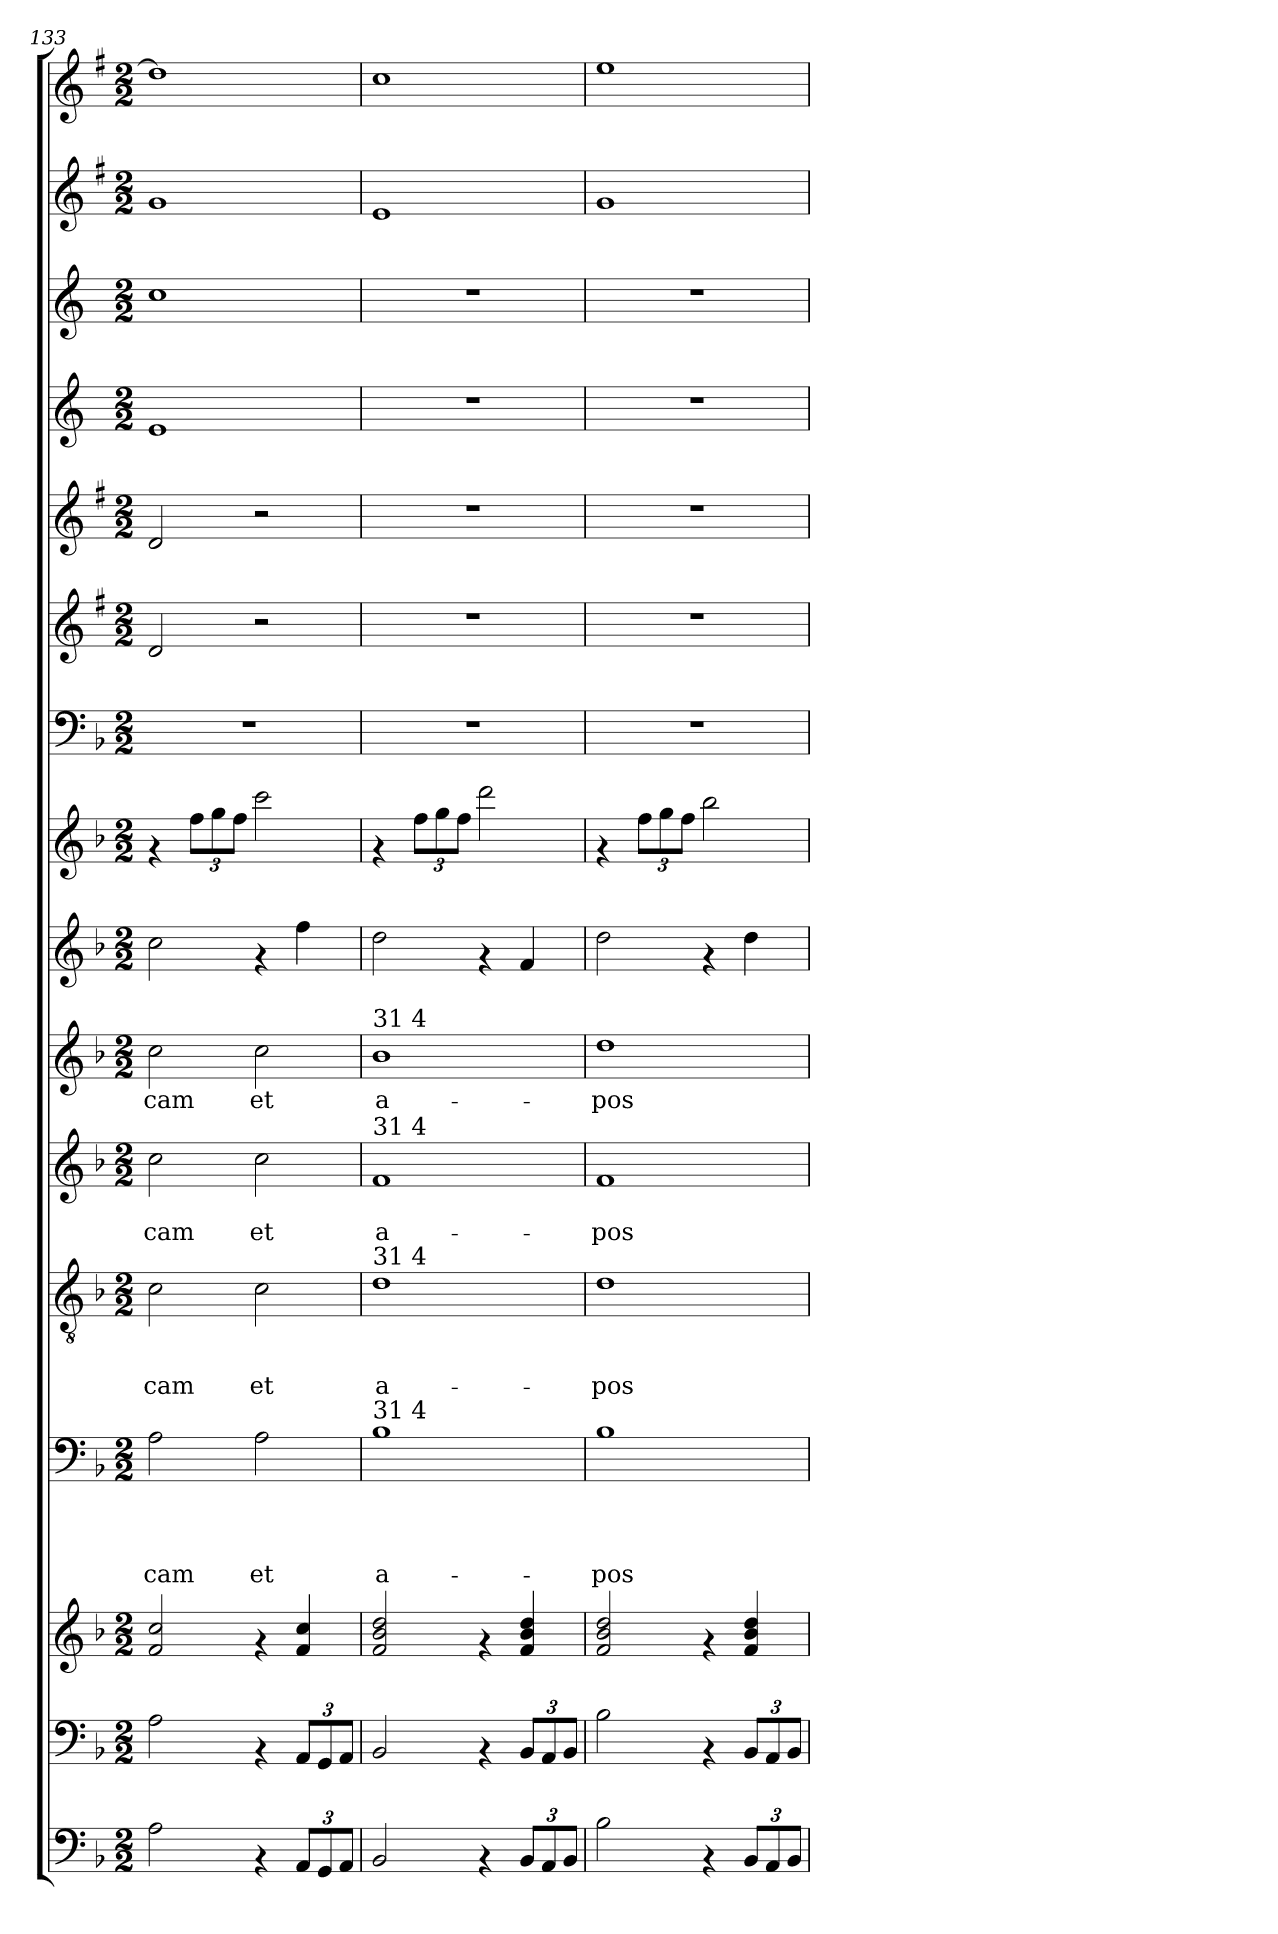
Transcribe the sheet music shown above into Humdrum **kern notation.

**kern	**kern	**kern	**kern	**text	**text	**text	**text	**kern	**text	**text	**text	**kern	**text	**text	**kern	**text	**kern	**kern	**kern	**kern	**kern	**kern	**kern	**kern	**kern
*part15	*part14	*part14	*part13	*part13	*part13	*part13	*part13	*part12	*part12	*part12	*part12	*part11	*part11	*part11	*part10	*part10	*part9	*part8	*part7	*part6	*part5	*part4	*part3	*part2	*part1
*staff16	*staff15	*staff14	*staff13	*staff13	*staff13	*staff13	*staff13	*staff12	*staff12	*staff12	*staff12	*staff11	*staff11	*staff11	*staff10	*staff10	*staff9	*staff8	*staff7	*staff6	*staff5	*staff4	*staff3	*staff2	*staff1
*clefF4	*clefF4	*clefG2	*clefF4	*	*	*	*	*clefGv2	*	*	*	*clefG2	*	*	*clefG2	*	*clefG2	*clefG2	*clefF4	*clefG2	*clefG2	*clefG2	*clefG2	*clefG2	*clefG2
*	*	*	*	*	*	*	*	*	*	*	*	*	*	*	*	*	*	*	*	*ITrd1c2	*ITrd1c2	*ITrd-3c-5	*ITrd-3c-5	*ITrd1c2	*ITrd1c2
*k[b-]	*k[b-]	*k[b-]	*k[b-]	*	*	*	*	*k[b-]	*	*	*	*k[b-]	*	*	*k[b-]	*	*k[b-]	*k[b-]	*k[b-]	*k[b-]	*k[b-]	*k[b-]	*k[b-]	*k[b-]	*k[b-]
*F:	*F:	*F:	*F:	*	*	*	*	*F:	*	*	*	*F:	*	*	*F:	*	*F:	*F:	*F:	*F:	*F:	*F:	*F:	*F:	*F:
*M2/2	*M2/2	*M2/2	*M2/2	*	*	*	*	*M2/2	*	*	*	*M2/2	*	*	*M2/2	*	*M2/2	*M2/2	*M2/2	*M2/2	*M2/2	*M2/2	*M2/2	*M2/2	*M2/2
=133	=133	=133	=133	=133	=133	=133	=133	=133	=133	=133	=133	=133	=133	=133	=133	=133	=133	=133	=133	=133	=133	=133	=133	=133	=133
!	!	!	!	!	!	!	!LO:LY:b	!	!	!	!LO:LY:b	!	!	!LO:LY:b	!	!LO:LY:b	!	!	!	!	!	!	!	!	!
2A\	2A\	2f/ 2cc/	2A\	.	.	.	-cam	2c\	.	.	-cam	2cc\	.	-cam	2cc\	-cam	2cc\	4rf	1r	2c/	2c/	1a	1ff	1f	1cc]
*	*	*	*	*	*	*	*	*	*	*	*	*	*	*	*	*	*	*Xbrackettup	*	*	*	*	*	*	*
.	.	.	.	.	.	.	.	.	.	.	.	.	.	.	.	.	.	12ff\L	.	.	.	.	.	.	.
.	.	.	.	.	.	.	.	.	.	.	.	.	.	.	.	.	.	12gg\	.	.	.	.	.	.	.
.	.	.	.	.	.	.	.	.	.	.	.	.	.	.	.	.	.	12ff\J	.	.	.	.	.	.	.
!	!	!	!	!	!	!	!LO:LY:b	!	!	!	!LO:LY:b	!	!	!LO:LY:b	!	!LO:LY:b	!	!	!	!	!	!	!	!	!
4rAA	4rAA	4rf	2A\	.	.	.	et	2c\	.	.	et	2cc\	.	et	2cc\	et	4rf	2ccc\	.	2r	2r	.	.	.	.
12AA/L	12AA/L	4f/ 4cc/	.	.	.	.	.	.	.	.	.	.	.	.	.	.	4ff\	.	.	.	.	.	.	.	.
12GG/	12GG/	.	.	.	.	.	.	.	.	.	.	.	.	.	.	.	.	.	.	.	.	.	.	.	.
12AA/J	12AA/J	.	.	.	.	.	.	.	.	.	.	.	.	.	.	.	.	.	.	.	.	.	.	.	.
!!LO:PB:g=z
=134	=134	=134	=134	=134	=134	=134	=134	=134	=134	=134	=134	=134	=134	=134	=134	=134	=134	=134	=134	=134	=134	=134	=134	=134	=134
!	!	!	!	!	!	!	!	!	!	!	!	!	!	!	!LO:TX:a:t=31 4	!	!	!	!	!	!	!	!	!	!
!	!	!	!	!	!	!	!	!	!	!	!	!LO:TX:a:t=31 4	!	!	!	!	!	!	!	!	!	!	!	!	!
!	!	!	!	!	!	!	!	!LO:TX:a:t=31 4	!	!	!	!	!	!	!	!	!	!	!	!	!	!	!	!	!
!	!	!	!LO:TX:a:t=31 4	!	!	!	!	!	!	!	!	!	!	!	!	!	!	!	!	!	!	!	!	!	!
!	!	!	!	!	!	!	!LO:LY:b	!	!	!	!LO:LY:b	!	!	!LO:LY:b	!	!LO:LY:b	!	!	!	!	!	!	!	!	!
2BB-/	2BB-/	2f/ 2b-/ 2dd/	1B-	.	.	.	a-	1d	.	.	a-	1f	.	a-	1b-	a-	2dd\	4rf	1r	1r	1r	1r	1r	1d	1b-
.	.	.	.	.	.	.	.	.	.	.	.	.	.	.	.	.	.	12ff\L	.	.	.	.	.	.	.
.	.	.	.	.	.	.	.	.	.	.	.	.	.	.	.	.	.	12gg\	.	.	.	.	.	.	.
.	.	.	.	.	.	.	.	.	.	.	.	.	.	.	.	.	.	12ff\J	.	.	.	.	.	.	.
4rAA	4rAA	4rf	.	.	.	.	.	.	.	.	.	.	.	.	.	.	4rf	2ddd\	.	.	.	.	.	.	.
12BB-/L	12BB-/L	4f/ 4b-/ 4dd/	.	.	.	.	.	.	.	.	.	.	.	.	.	.	4f/	.	.	.	.	.	.	.	.
12AA/	12AA/	.	.	.	.	.	.	.	.	.	.	.	.	.	.	.	.	.	.	.	.	.	.	.	.
12BB-/J	12BB-/J	.	.	.	.	.	.	.	.	.	.	.	.	.	.	.	.	.	.	.	.	.	.	.	.
=135	=135	=135	=135	=135	=135	=135	=135	=135	=135	=135	=135	=135	=135	=135	=135	=135	=135	=135	=135	=135	=135	=135	=135	=135	=135
!	!	!	!	!	!	!	!LO:LY:b	!	!	!	!LO:LY:b	!	!	!LO:LY:b	!	!LO:LY:b	!	!	!	!	!	!	!	!	!
2B-\	2B-\	2f/ 2b-/ 2dd/	1B-	.	.	.	-pos-	1d	.	.	-pos-	1f	.	-pos-	1dd	-pos-	2dd\	4rf	1r	1r	1r	1r	1r	1f	1dd
.	.	.	.	.	.	.	.	.	.	.	.	.	.	.	.	.	.	12ff\L	.	.	.	.	.	.	.
.	.	.	.	.	.	.	.	.	.	.	.	.	.	.	.	.	.	12gg\	.	.	.	.	.	.	.
.	.	.	.	.	.	.	.	.	.	.	.	.	.	.	.	.	.	12ff\J	.	.	.	.	.	.	.
4rAA	4rAA	4rf	.	.	.	.	.	.	.	.	.	.	.	.	.	.	4rf	2bb-\	.	.	.	.	.	.	.
12BB-/L	12BB-/L	4f/ 4b-/ 4dd/	.	.	.	.	.	.	.	.	.	.	.	.	.	.	4dd\	.	.	.	.	.	.	.	.
12AA/	12AA/	.	.	.	.	.	.	.	.	.	.	.	.	.	.	.	.	.	.	.	.	.	.	.	.
12BB-/J	12BB-/J	.	.	.	.	.	.	.	.	.	.	.	.	.	.	.	.	.	.	.	.	.	.	.	.
=	=	=	=	=	=	=	=	=	=	=	=	=	=	=	=	=	=	=	=	=	=	=	=	=	=
*-	*-	*-	*-	*-	*-	*-	*-	*-	*-	*-	*-	*-	*-	*-	*-	*-	*-	*-	*-	*-	*-	*-	*-	*-	*-
